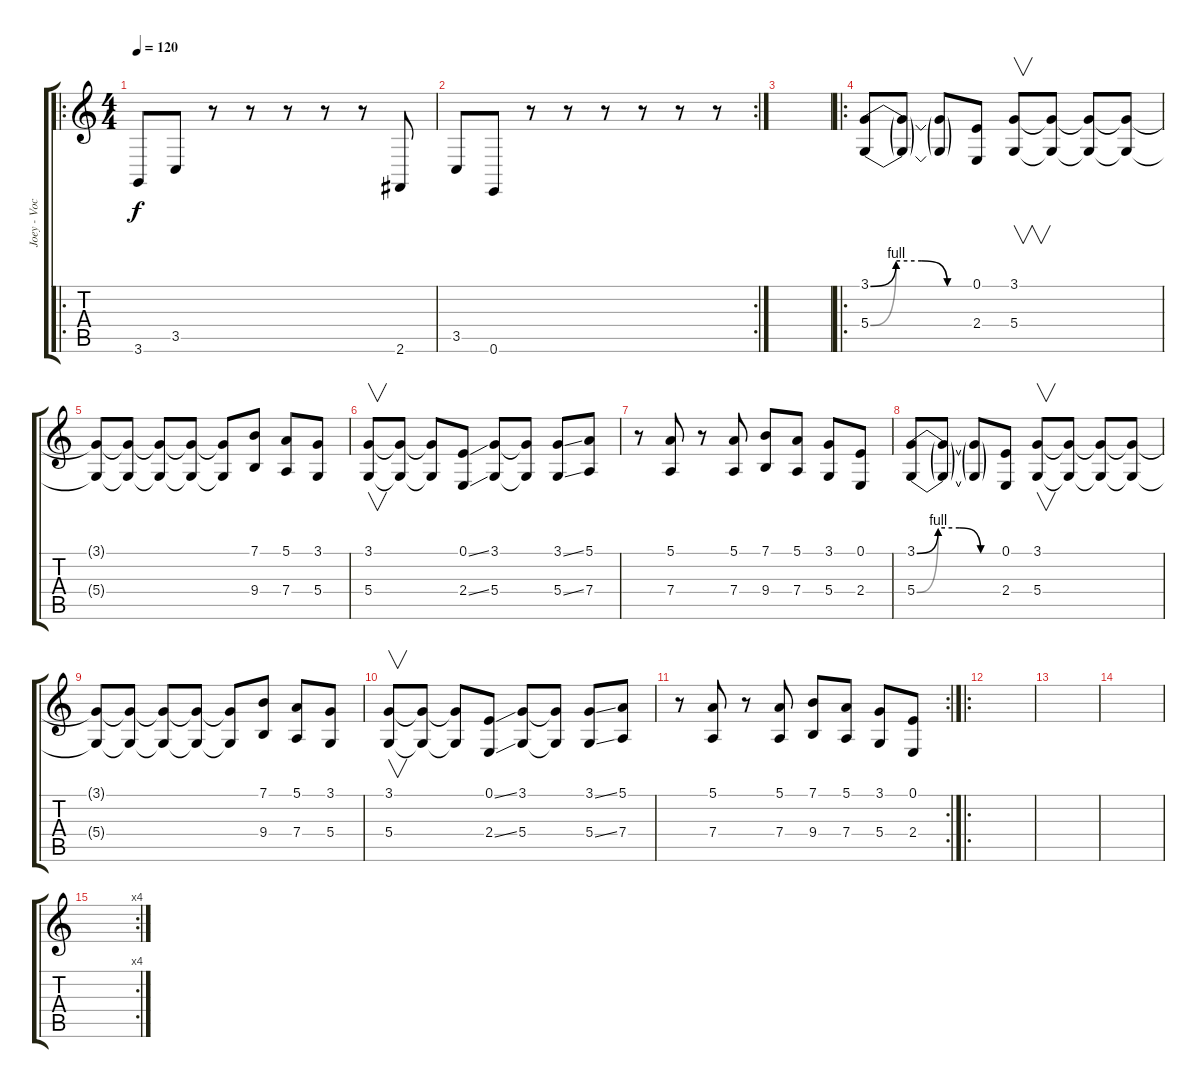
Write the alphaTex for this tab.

\track ("Joey - Vocals" "Joey - Voc") {instrument lead2sawtooth}
\staff {score tabs}
\tuning (E4 B3 G3 D3 A2 E2) {hide}
\ro
\ts (4 4)
\tempo 120
\clef g2
\ks c
3.6.8{dy f} 3.5.8 r.8 r.8 r.8 r.8 r.8 2.6.8 |
\rc 2
3.5.8 0.6.8 r.8 r.8 r.8 r.8 r.8 r.8 |
|
\ro
(3.1{be (custom 0 0 15 4 30 4 45 0 60 0)} 5.4{be (custom 0 0 15 4 30 4 45 0 60 0)}).8 (3.1{t} 5.4{t}).8 (3.1{t} 5.4{t}).8 (0.1 2.4).8 (3.1 5.4).8{v} (3.1{t} 5.4{t}).8 (3.1{t} 5.4{t}).8 (3.1{t} 5.4{t}).8 |
(3.1{t} 5.4{t}).8 (3.1{t} 5.4{t}).8 (3.1{t} 5.4{t}).8 (3.1{t} 5.4{t}).8 (3.1{t} 5.4{t}).8 (7.1 9.4).8 (5.1 7.4).8 (3.1 5.4).8 |
(3.1 5.4).8{v} (3.1{t} 5.4{t}).8 (3.1{t} 5.4{t}).8 (0.1{ss} 2.4{ss}).8 (3.1 5.4).8 (3.1{t} 5.4{t}).8 (3.1{ss} 5.4{ss}).8 (5.1 7.4).8 |
r.8 (5.1 7.4).8 r.8 (5.1 7.4).8 (7.1 9.4).8 (5.1 7.4).8 (3.1 5.4).8 (0.1 2.4).8 |
(3.1{be (custom 0 0 15 4 30 4 45 0 60 0)} 5.4{be (custom 0 0 15 4 30 4 45 0 60 0)}).8 (3.1{t} 5.4{t}).8 (3.1{t} 5.4{t}).8 (0.1 2.4).8 (3.1 5.4).8{v} (3.1{t} 5.4{t}).8 (3.1{t} 5.4{t}).8 (3.1{t} 5.4{t}).8 |
(3.1{t} 5.4{t}).8 (3.1{t} 5.4{t}).8 (3.1{t} 5.4{t}).8 (3.1{t} 5.4{t}).8 (3.1{t} 5.4{t}).8 (7.1 9.4).8 (5.1 7.4).8 (3.1 5.4).8 |
(3.1 5.4).8{v} (3.1{t} 5.4{t}).8 (3.1{t} 5.4{t}).8 (0.1{ss} 2.4{ss}).8 (3.1 5.4).8 (3.1{t} 5.4{t}).8 (3.1{ss} 5.4{ss}).8 (5.1 7.4).8 |
\rc 2
r.8 (5.1 7.4).8 r.8 (5.1 7.4).8 (7.1 9.4).8 (5.1 7.4).8 (3.1 5.4).8 (0.1 2.4).8 |
\ro
|
|
|
\rc 4
